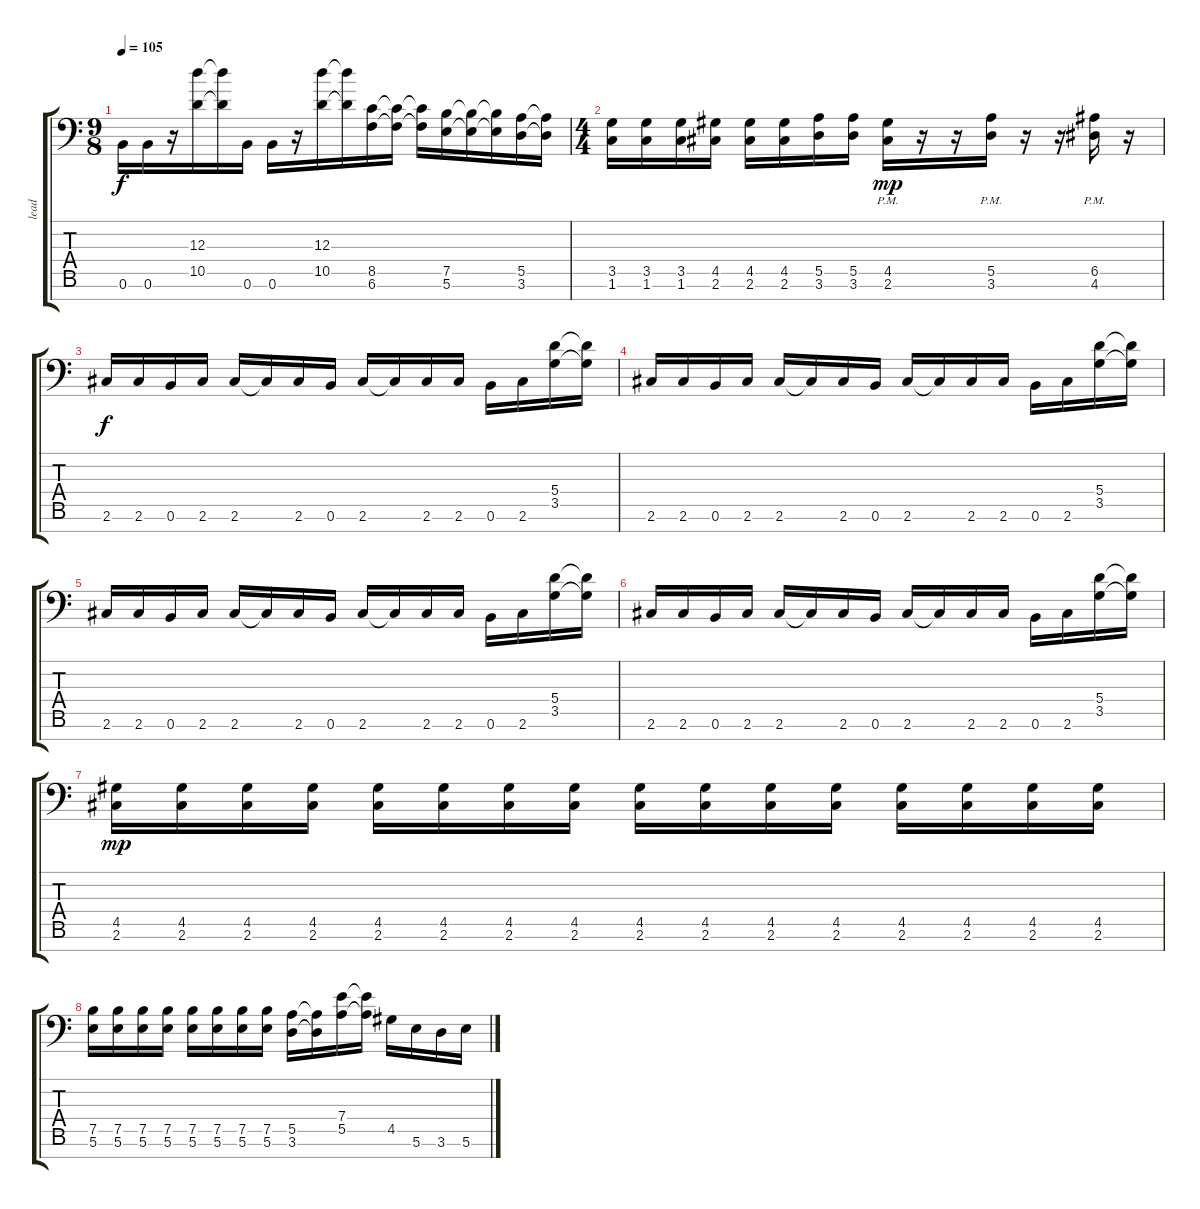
\track ("lead" "lead") {instrument distortionguitar}
\staff {score tabs}
\tuning (B3 G3 D3 A2 E2 B1 Gb1) {hide}
\ts (9 8)
\tempo 105
\clef f4
\ks c
0.6.16{dy f} 0.6.16 r.16 (12.3 10.5).16 (12.3{t} 10.5{t}).16 0.6.16 0.6.16 r.16 (12.3 10.5).16 (12.3{t} 10.5{t}).16 (8.5 6.6).16 (8.5{t} 6.6{t}).16 (8.5{t} 6.6{t}).16 (7.5 5.6).16 (7.5{t} 5.6{t}).16 (7.5{t} 5.6{t}).16 (5.5 3.6).16 (5.5{t} 3.6{t}).16 |
\ts (4 4)
(3.5 1.6).16 (3.5 1.6).16 (3.5 1.6).16 (4.5 2.6).16 (4.5 2.6).16 (4.5 2.6).16 (5.5 3.6).16 (5.5 3.6).16 (4.5{pm} 2.6{pm}).16{dy mp} r.16 r.16 (5.5{pm} 3.6{pm}).16 r.16 r.16 (6.5{pm} 4.6{pm}).16 r.16 |
2.6.16{dy f} 2.6.16 0.6.16 2.6.16 2.6.16 2.6{t}.16 2.6.16 0.6.16 2.6.16 2.6{t}.16 2.6.16 2.6.16 0.6.16 2.6.16 (5.4 3.5).16 (5.4{t} 3.5{t}).16 |
2.6.16 2.6.16 0.6.16 2.6.16 2.6.16 2.6{t}.16 2.6.16 0.6.16 2.6.16 2.6{t}.16 2.6.16 2.6.16 0.6.16 2.6.16 (5.4 3.5).16 (5.4{t} 3.5{t}).16 |
2.6.16 2.6.16 0.6.16 2.6.16 2.6.16 2.6{t}.16 2.6.16 0.6.16 2.6.16 2.6{t}.16 2.6.16 2.6.16 0.6.16 2.6.16 (5.4 3.5).16 (5.4{t} 3.5{t}).16 |
2.6.16 2.6.16 0.6.16 2.6.16 2.6.16 2.6{t}.16 2.6.16 0.6.16 2.6.16 2.6{t}.16 2.6.16 2.6.16 0.6.16 2.6.16 (5.4 3.5).16 (5.4{t} 3.5{t}).16 |
(4.5 2.6).16{dy mp} (4.5 2.6).16 (4.5 2.6).16 (4.5 2.6).16 (4.5 2.6).16 (4.5 2.6).16 (4.5 2.6).16 (4.5 2.6).16 (4.5 2.6).16 (4.5 2.6).16 (4.5 2.6).16 (4.5 2.6).16 (4.5 2.6).16 (4.5 2.6).16 (4.5 2.6).16 (4.5 2.6).16 |
(7.5 5.6).16 (7.5 5.6).16 (7.5 5.6).16 (7.5 5.6).16 (7.5 5.6).16 (7.5 5.6).16 (7.5 5.6).16 (7.5 5.6).16 (5.5 3.6).16 (5.5{t} 3.6{t}).16 (7.4 5.5).16 (7.4{t} 5.5{t}).16 4.5.16 5.6.16 3.6.16 5.6.16
